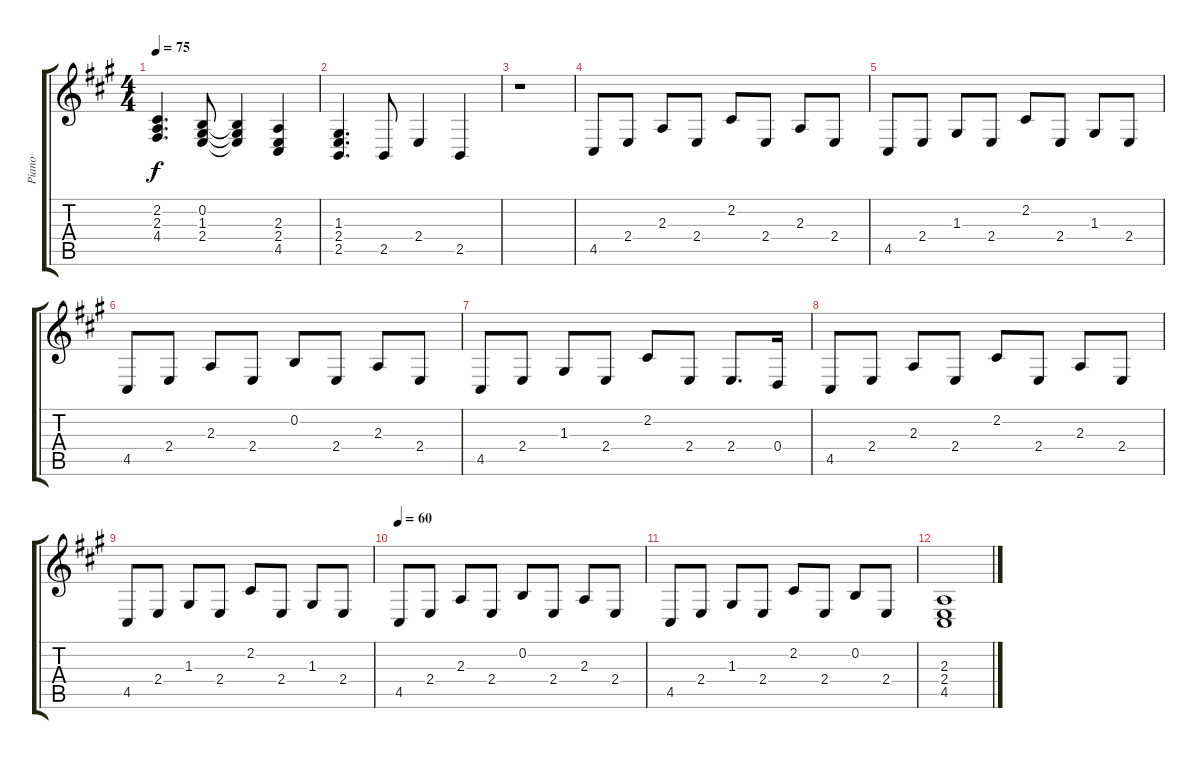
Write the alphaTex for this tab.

\track ("Piano" "Piano") {instrument acousticgrandpiano}
\staff {score tabs}
\tuning (E4 B3 G3 D3 A2 E2) {hide}
\ts (4 4)
\tempo 75
\clef g2
\ks a
(2.2 2.3 4.4).4{d dy f} (0.2 1.3 2.4).8 (0.2{t} 1.3{t} 2.4{t}).4 (2.3 2.4 4.5).4 |
(1.3 2.4 2.5).4{d} 2.5.8 2.4.4 2.5.4 |
r.1 |
4.5.8 2.4.8 2.3.8 2.4.8 2.2.8 2.4.8 2.3.8 2.4.8 |
4.5.8 2.4.8 1.3.8 2.4.8 2.2.8 2.4.8 1.3.8 2.4.8 |
4.5.8 2.4.8 2.3.8 2.4.8 0.2.8 2.4.8 2.3.8 2.4.8 |
4.5.8 2.4.8 1.3.8 2.4.8 2.2.8 2.4.8 2.4.8{d} 0.4.16 |
4.5.8 2.4.8 2.3.8 2.4.8 2.2.8 2.4.8 2.3.8 2.4.8 |
4.5.8 2.4.8 1.3.8 2.4.8 2.2.8 2.4.8 1.3.8 2.4.8 |
\tempo 60
4.5.8 2.4.8 2.3.8 2.4.8 0.2.8 2.4.8 2.3.8 2.4.8 |
4.5.8 2.4.8 1.3.8 2.4.8 2.2.8 2.4.8 0.2.8 2.4.8 |
(2.3 2.4 4.5).1
